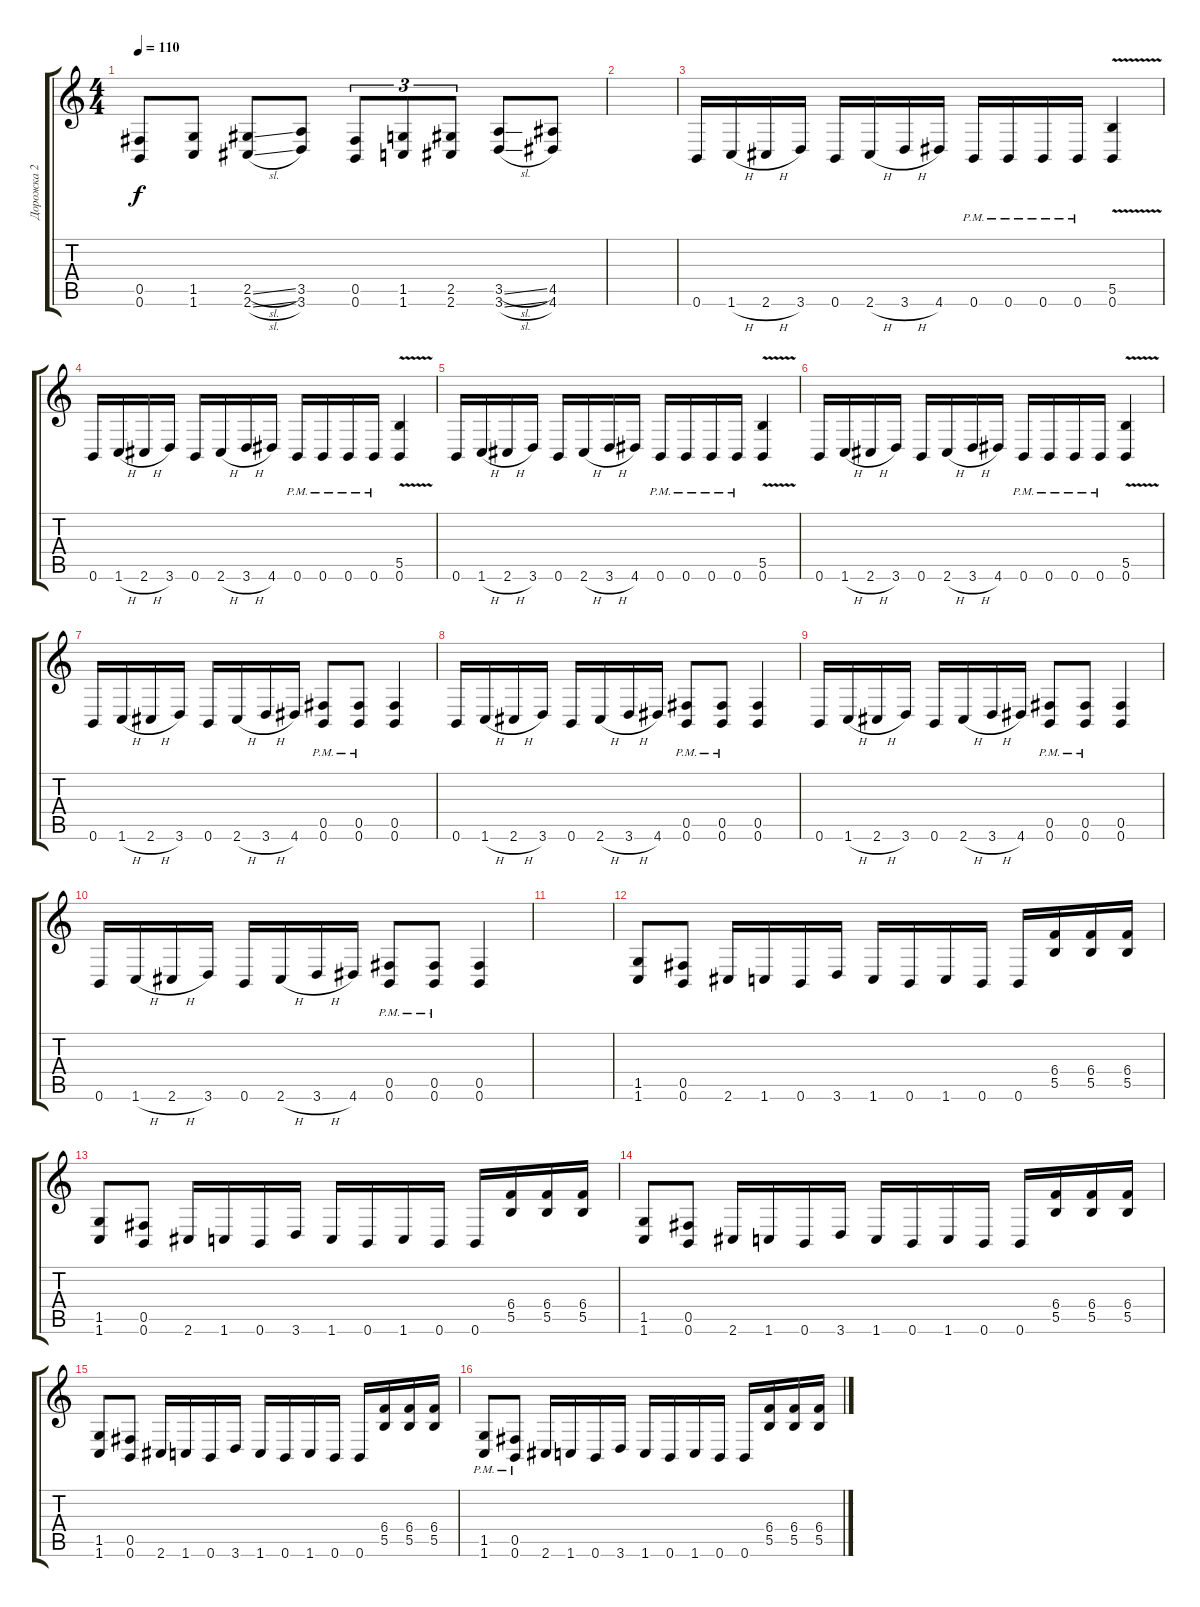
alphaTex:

\track ("Дорожка 2" "Дорожка 2") {instrument distortionguitar}
\staff {score tabs}
\tuning (Db4 Ab3 E3 B2 Gb2 B1) {hide}
\ts (4 4)
\tempo 110
\clef g2
\ks c
(0.5 0.6).8{dy f} (1.5 1.6).8 (2.5{sl} 2.6{sl}).8 (3.5 3.6).8 (0.5 0.6).8{tu (3 2)} (1.5 1.6).8{tu (3 2)} (2.5 2.6).8{tu (3 2)} (3.5{sl} 3.6{sl}).8 (4.5 4.6).8 |
|
0.6.16 1.6{h}.16 2.6{h}.16 3.6.16 0.6.16 2.6{h}.16 3.6{h}.16 4.6.16 0.6{pm}.16 0.6{pm}.16 0.6{pm}.16 0.6{pm}.16 (5.5{v} 0.6).4 |
0.6.16 1.6{h}.16 2.6{h}.16 3.6.16 0.6.16 2.6{h}.16 3.6{h}.16 4.6.16 0.6{pm}.16 0.6{pm}.16 0.6{pm}.16 0.6{pm}.16 (5.5{v} 0.6).4 |
0.6.16 1.6{h}.16 2.6{h}.16 3.6.16 0.6.16 2.6{h}.16 3.6{h}.16 4.6.16 0.6{pm}.16 0.6{pm}.16 0.6{pm}.16 0.6{pm}.16 (5.5{v} 0.6).4 |
0.6.16 1.6{h}.16 2.6{h}.16 3.6.16 0.6.16 2.6{h}.16 3.6{h}.16 4.6.16 0.6{pm}.16 0.6{pm}.16 0.6{pm}.16 0.6{pm}.16 (5.5{v} 0.6).4 |
0.6.16 1.6{h}.16 2.6{h}.16 3.6.16 0.6.16 2.6{h}.16 3.6{h}.16 4.6.16 (0.5{pm} 0.6).8 (0.5{pm} 0.6).8 (0.5 0.6).4 |
0.6.16 1.6{h}.16 2.6{h}.16 3.6.16 0.6.16 2.6{h}.16 3.6{h}.16 4.6.16 (0.5{pm} 0.6).8 (0.5{pm} 0.6).8 (0.5 0.6).4 |
0.6.16 1.6{h}.16 2.6{h}.16 3.6.16 0.6.16 2.6{h}.16 3.6{h}.16 4.6.16 (0.5{pm} 0.6).8 (0.5{pm} 0.6).8 (0.5 0.6).4 |
0.6.16 1.6{h}.16 2.6{h}.16 3.6.16 0.6.16 2.6{h}.16 3.6{h}.16 4.6.16 (0.5{pm} 0.6).8 (0.5{pm} 0.6).8 (0.5 0.6).4 |
|
(1.5 1.6).8 (0.5 0.6).8 2.6.16 1.6.16 0.6.16 3.6.16 1.6.16 0.6.16 1.6.16 0.6.16 0.6.16 (6.4 5.5).16 (6.4 5.5).16 (6.4 5.5).16 |
(1.5 1.6).8 (0.5 0.6).8 2.6.16 1.6.16 0.6.16 3.6.16 1.6.16 0.6.16 1.6.16 0.6.16 0.6.16 (6.4 5.5).16 (6.4 5.5).16 (6.4 5.5).16 |
(1.5 1.6).8 (0.5 0.6).8 2.6.16 1.6.16 0.6.16 3.6.16 1.6.16 0.6.16 1.6.16 0.6.16 0.6.16 (6.4 5.5).16 (6.4 5.5).16 (6.4 5.5).16 |
(1.5 1.6).8 (0.5 0.6).8 2.6.16 1.6.16 0.6.16 3.6.16 1.6.16 0.6.16 1.6.16 0.6.16 0.6.16 (6.4 5.5).16 (6.4 5.5).16 (6.4 5.5).16 |
(1.5{pm} 1.6).8 (0.5{pm} 0.6).8 2.6.16 1.6.16 0.6.16 3.6.16 1.6.16 0.6.16 1.6.16 0.6.16 0.6.16 (6.4 5.5).16 (6.4 5.5).16 (6.4 5.5).16
